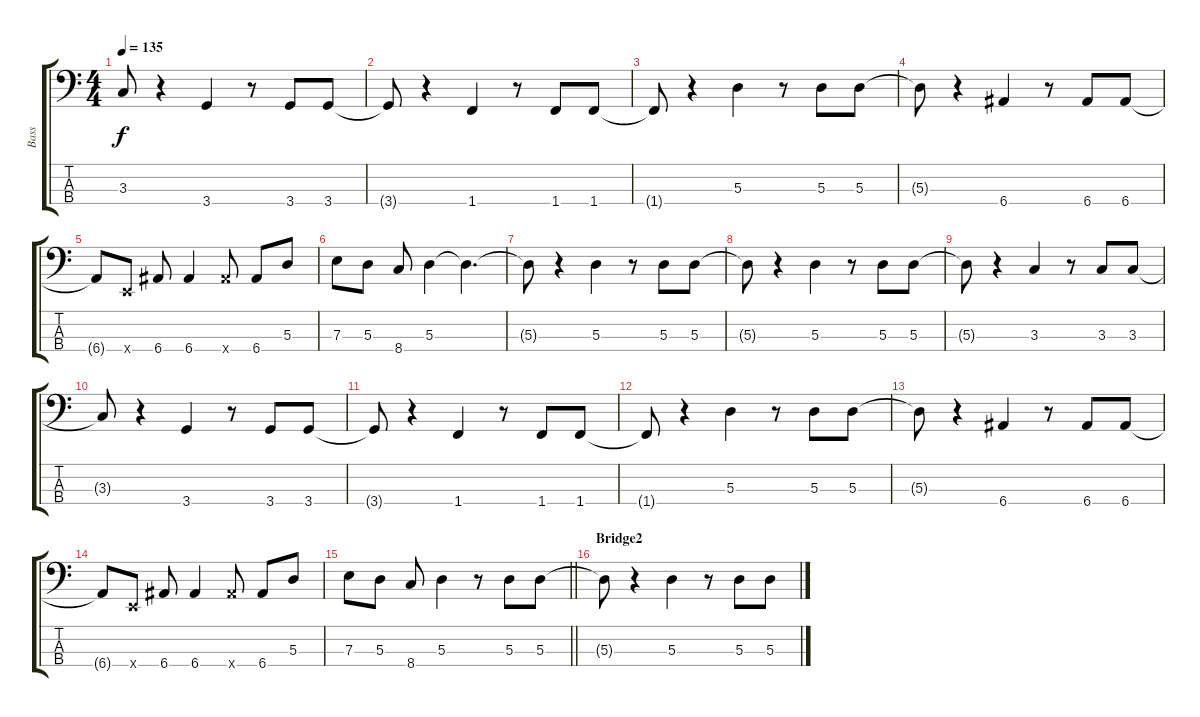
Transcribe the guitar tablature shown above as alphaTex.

\track ("Bass" "Bass") {instrument electricbassfinger}
\staff {score tabs}
\tuning (G2 D2 A1 E1) {hide}
\ts (4 4)
\tempo 135
\clef f4
\ks c
3.3{t}.8{dy f} r.4 3.4.4 r.8 3.4.8 3.4.8 |
3.4{t}.8 r.4 1.4.4 r.8 1.4.8 1.4.8 |
1.4{t}.8 r.4 5.3.4 r.8 5.3.8 5.3.8 |
5.3{t}.8 r.4 6.4.4 r.8 6.4.8 6.4.8 |
6.4{t}.8 0.4{x}.8 6.4.8 6.4.4 6.4{x}.8 6.4.8 5.3.8 |
7.3.8 5.3.8 8.4.8 5.3.4 5.3{t}.4{d} |
5.3{t}.8 r.4 5.3.4 r.8 5.3.8 5.3.8 |
5.3{t}.8 r.4 5.3.4 r.8 5.3.8 5.3.8 |
5.3{t}.8 r.4 3.3.4 r.8 3.3.8 3.3.8 |
3.3{t}.8 r.4 3.4.4 r.8 3.4.8 3.4.8 |
3.4{t}.8 r.4 1.4.4 r.8 1.4.8 1.4.8 |
1.4{t}.8 r.4 5.3.4 r.8 5.3.8 5.3.8 |
5.3{t}.8 r.4 6.4.4 r.8 6.4.8 6.4.8 |
6.4{t}.8 0.4{x}.8 6.4.8 6.4.4 6.4{x}.8 6.4.8 5.3.8 |
\barLineRight lightlight
7.3.8 5.3.8 8.4.8 5.3.4 r.8 5.3.8 5.3.8 |
\section ("" "Bridge2")
5.3{t}.8 r.4 5.3.4 r.8 5.3.8 5.3.8
